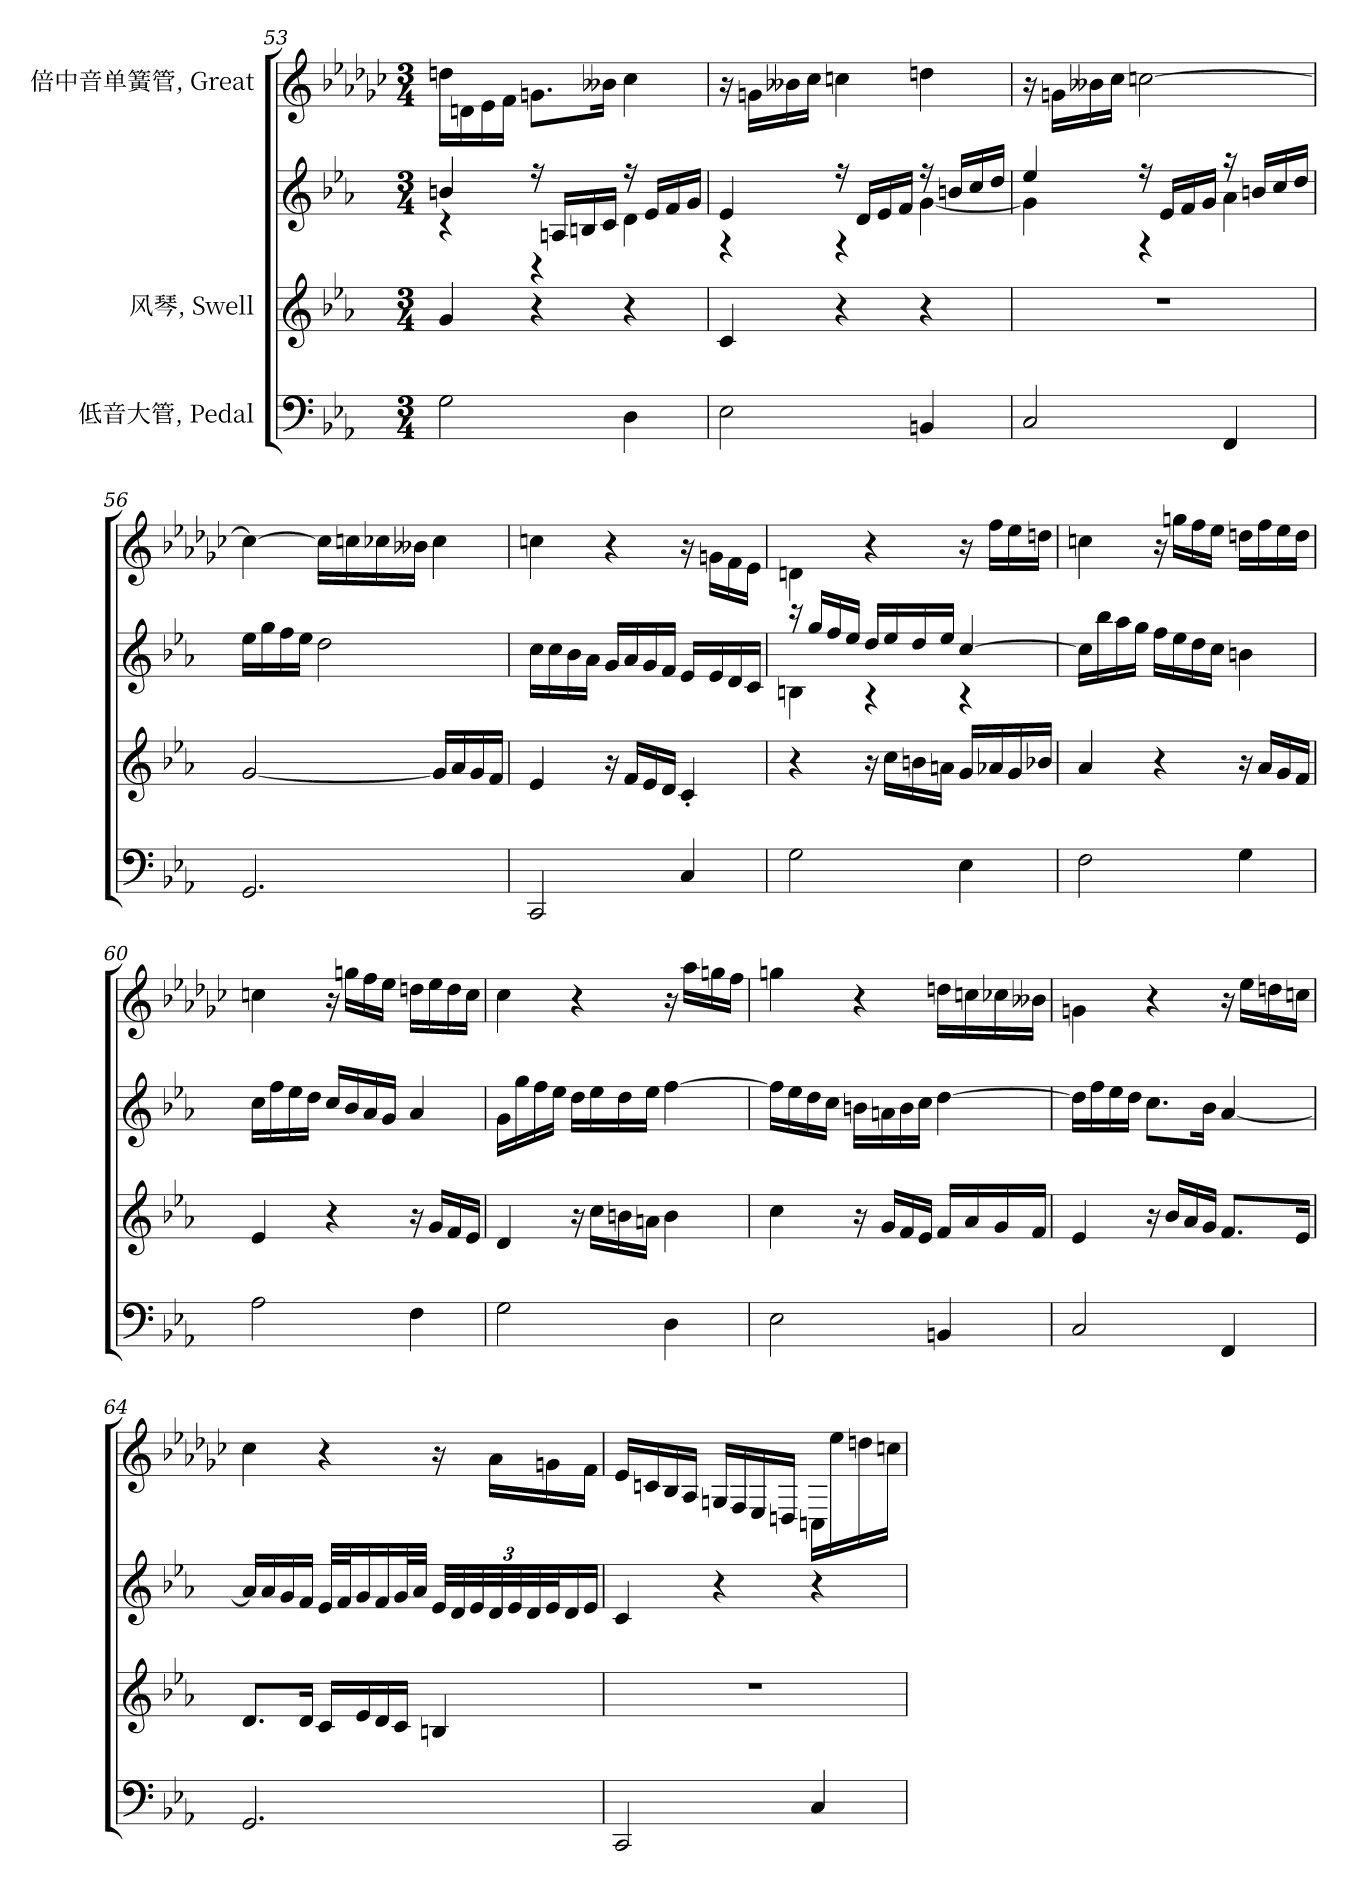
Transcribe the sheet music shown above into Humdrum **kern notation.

**kern	**kern	**kern	**kern
*part3	*part2	*part2	*part1
*staff4	*staff3	*staff2	*staff1
*I"低音大管, Pedal	*I"风琴, Swell	*	*I"倍中音单簧管, Great
!!LO:PB:g=z
*clefF4	*clefG2	*clefG2	*clefG2
*ITrd7c12	*	*	*ITrd12c21
*k[b-e-a-]	*k[b-e-a-]	*k[b-e-a-]	*k[b-e-a-d-g-c-]
*M3/4	*M3/4	*M3/4	*M3/4
=53	=53	=53	=53
*	*	*^	*
2GG\	4g/	4bn/	4r	16dn\LL
.	.	.	.	16Dn\
.	.	.	.	16E-\
.	.	.	.	16F\JJ
.	4r	16r	4r	8.Gn\L
.	.	16An/LL	.	.
.	.	16Bn/	.	.
.	.	16c/JJ	.	16B--X\Jk
4DD\	4r	16r	4d\	4c-\
.	.	16e-/LL	.	.
.	.	16f/	.	.
.	.	16g/JJ	.	.
=54	=54	=54	=54	=54
2EE-\	4c/	4e-/	4r	16r
.	.	.	.	16Gn\LL
.	.	.	.	16B--X\
.	.	.	.	16c-\JJ
.	4r	16r	4r	4cn\
.	.	16d/LL	.	.
.	.	16e-/	.	.
.	.	16f/JJ	.	.
4BBBn/	4r	16r	[4g\	4dn\
.	.	16bn/LL	.	.
.	.	16cc/	.	.
.	.	16dd/JJ	.	.
!!LO:LB:g=z
=55	=55	=55	=55	=55
2CC/	2.r	4ee-/	4g\]	16r
.	.	.	.	16Gn\LL
.	.	.	.	16B--X\
.	.	.	.	16c-\JJ
.	.	16r	4r	[2cn\
.	.	16e-/LL	.	.
.	.	16f/	.	.
.	.	16g/JJ	.	.
4FFF/	.	16r	4a-\	.
.	.	16bn/LL	.	.
.	.	16cc/	.	.
.	.	16dd/JJ	.	.
*	*	*v	*v	*
=56	=56	=56	=56
2.GGG/	[2g/	16ee-\LL	4c\_
.	.	16gg\	.
.	.	16ff\	.
.	.	16ee-\JJ	.
.	.	2dd\	16c\LL]
.	.	.	16cn\
.	.	.	16c-X\
.	.	.	16B--X\JJ
.	16g/LL]	.	4c-\
.	16a-/	.	.
.	16g/	.	.
.	16f/JJ	.	.
!!LO:LB:g=z
=57	=57	=57	=57
2CCC/	4e-/	16cc\LL	4cn\
.	.	16cc\	.
.	.	16b-\	.
.	.	16a-\JJ	.
.	16r	16g/LL	4r
.	16f/LL	16a-/	.
.	16e-/	16g/	.
.	16d/JJ	16f/JJ	.
4CC/	4c'/	16e-/LL	16r
.	.	16e-/	16Gn\LL
.	.	16d/	16F\
.	.	16c/JJ	16E-\JJ
=58	=58	=58	=58
*	*	*^	*
2GG\	4r	16r	4Bn\	4Dn\
.	.	16gg/LL	.	.
.	.	16ff/	.	.
.	.	16ee-/JJ	.	.
.	16r	16dd/LL	4r	4r
.	16cc\LL	16ee-/	.	.
.	16bn\	16dd/	.	.
.	16an\JJ	16ee-/JJ	.	.
4EE-\	16g/LL	[4cc/	4r	16r
.	16a-X/	.	.	16f\LL
.	16g/	.	.	16e-\
.	16b-X/JJ	.	.	16dn\JJ
*	*	*v	*v	*
!!LO:PB:g=z
=59	=59	=59	=59
2FF\	4a-/	16cc\LL]	4cn\
.	.	16bb-\	.
.	.	16aa-\	.
.	.	16gg\JJ	.
.	4r	16ff\LL	16r
.	.	16ee-\	16gn\LL
.	.	16dd\	16f\
.	.	16cc\JJ	16e-\JJ
4GG\	16r	4bn\	16dn\LL
.	16a-/LL	.	16f\
.	16g/	.	16e-\
.	16f/JJ	.	16d\JJ
=60	=60	=60	=60
2AA-\	4e-/	16cc\LL	4cn\
.	.	16ff\	.
.	.	16ee-\	.
.	.	16dd\JJ	.
.	4r	16cc/LL	16r
.	.	16b-/	16gn\LL
.	.	16a-/	16f\
.	.	16g/JJ	16e-\JJ
4FF\	16r	4a-/	16dn\LL
.	16g/LL	.	16e-\
.	16f/	.	16d\
.	16e-/JJ	.	16c\JJ
!!LO:LB:g=z
=61	=61	=61	=61
2GG\	4d/	16g\LL	4c-\
.	.	16gg\	.
.	.	16ff\	.
.	.	16ee-\JJ	.
.	16r	16dd\LL	4r
.	16cc\LL	16ee-\	.
.	16bn\	16dd\	.
.	16an\JJ	16ee-\JJ	.
4DD\	4b\	[4ff\	16r
.	.	.	16a-\LL
.	.	.	16gn\
.	.	.	16f\JJ
=62	=62	=62	=62
2EE-\	4cc\	16ff\LL]	4gn\
.	.	16ee-\	.
.	.	16dd\	.
.	.	16cc\JJ	.
.	16r	16bn\LL	4r
.	16g/LL	16an\	.
.	16f/	16b\	.
.	16e-/JJ	16cc\JJ	.
4BBBn/	16f/LL	[4dd\	16dn\LL
.	16a-/	.	16cn\
.	16g/	.	16c-X\
.	16f/JJ	.	16B--X\JJ
!!LO:LB:g=z
=63	=63	=63	=63
2CC/	4e-/	16dd\LL]	4Gn\
.	.	16ff\	.
.	.	16ee-\	.
.	.	16dd\JJ	.
.	16r	8.cc\L	4r
.	16b-/LL	.	.
.	16a-/	.	.
.	16g/JJ	16b-\Jk	.
4FFF/	8.f/L	[4a-/	16r
.	.	.	16e-\LL
.	.	.	16dn\
.	16e-/Jk	.	16cn\JJ
=64	=64	=64	=64
2.GGG/	8.d/L	16a-/LL]	4c-\
.	.	16a-/	.
.	.	16g/	.
.	16d/Jk	16f/JJ	.
.	16c/LL	32e-/LLL	4r
.	.	32f/J	.
.	16e-/	16g/	.
.	16d/	16f/	.
.	16c/JJ	32g/L	.
.	.	32a-/JJJ	.
*	*	*Xbrackettup	*
.	4Bn/	48e-/LLL	16r
.	.	48d/	.
.	.	48e-/	.
.	.	48d/	16A-\LL
.	.	48e-/	.
.	.	48d/	.
.	.	48e-/J	16Gn\
.	.	24d/	.
.	.	16e-/JJ	16F\JJ
!!LO:PB:g=z
=65	=65	=65	=65
2CCC/	2.r	4c/	16E-/LL
.	.	.	16Cn/
.	.	.	16BB-/
.	.	.	16AA-/JJ
.	.	4r	16GGn/LL
.	.	.	16FF/
.	.	.	16EE-/
.	.	.	16DDn/JJ
4CC/	.	4r	16CCn\LL
.	.	.	16e-\
.	.	.	16dn\
.	.	.	16cn\JJ
=	=	=	=
*-	*-	*-	*-
